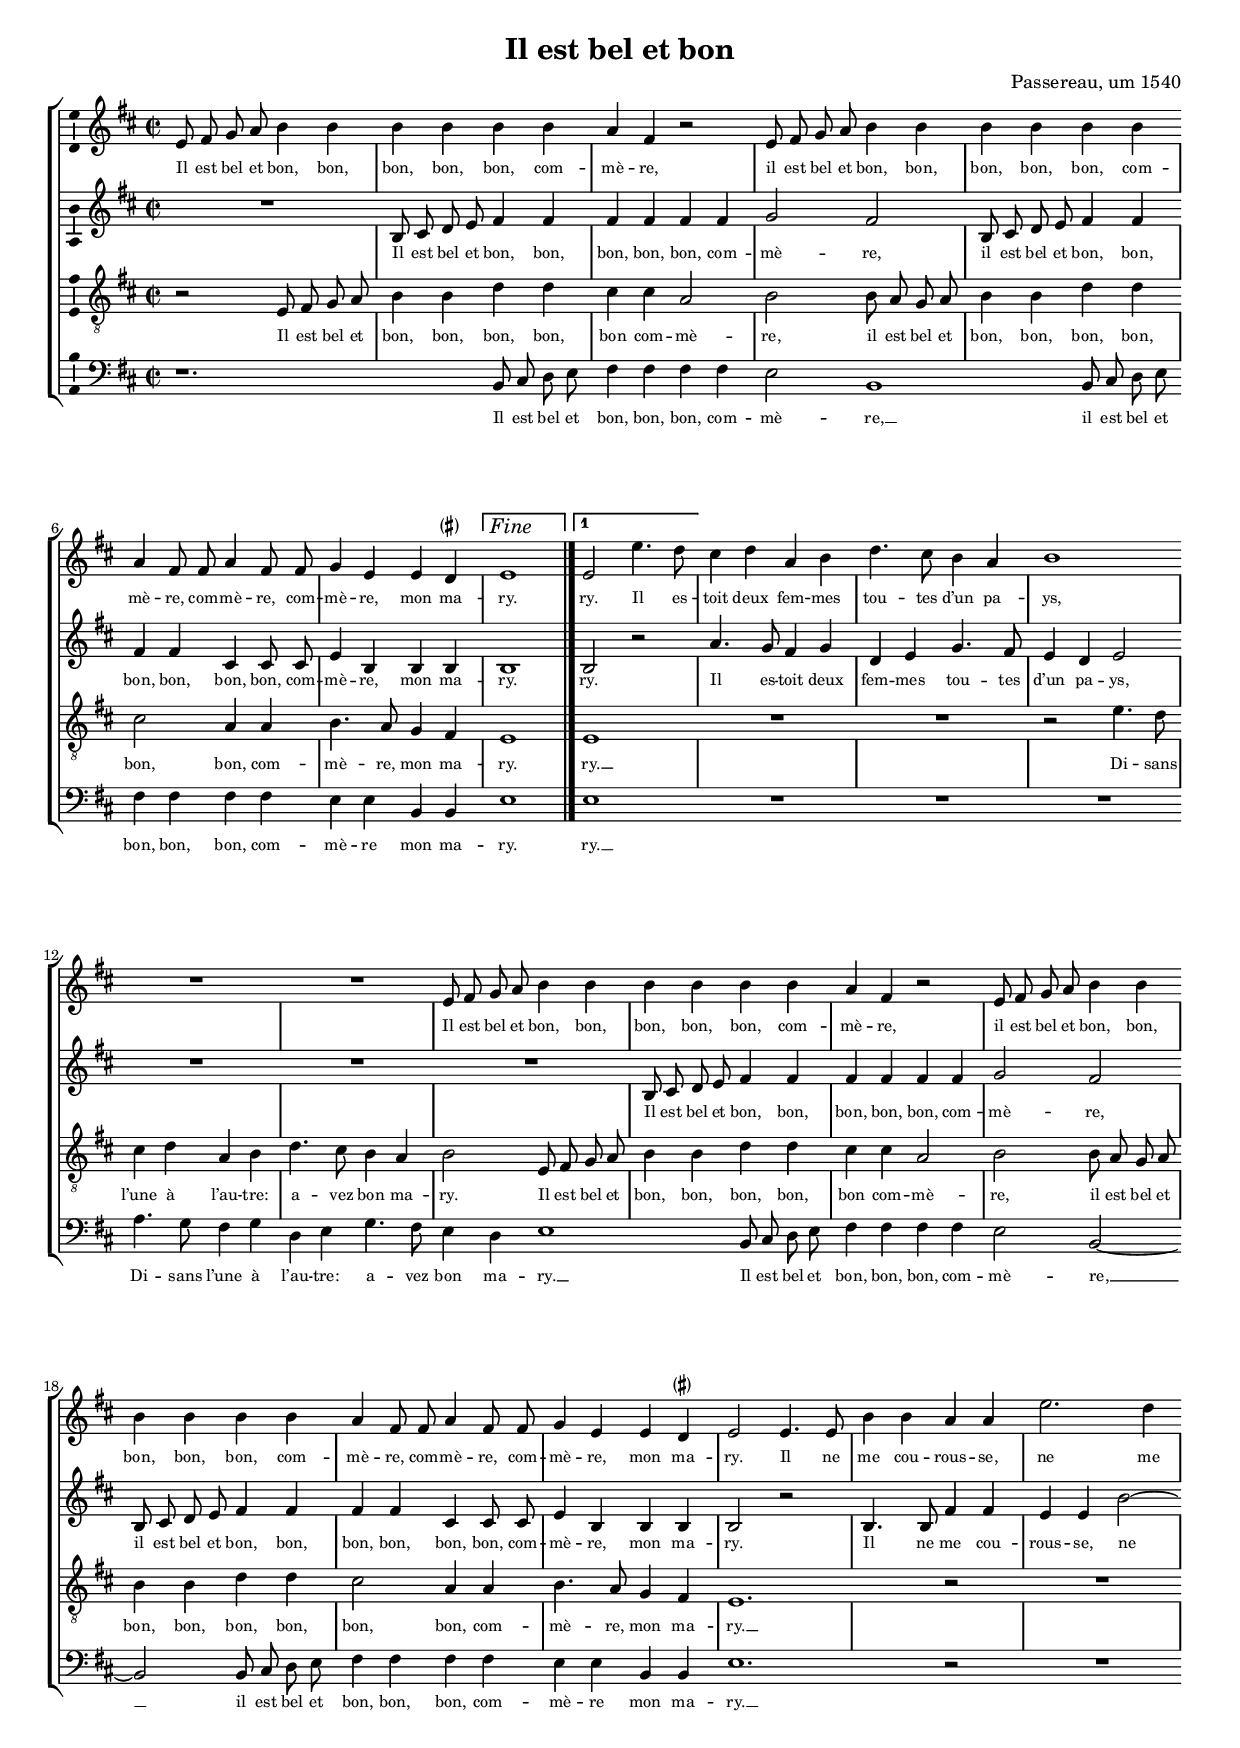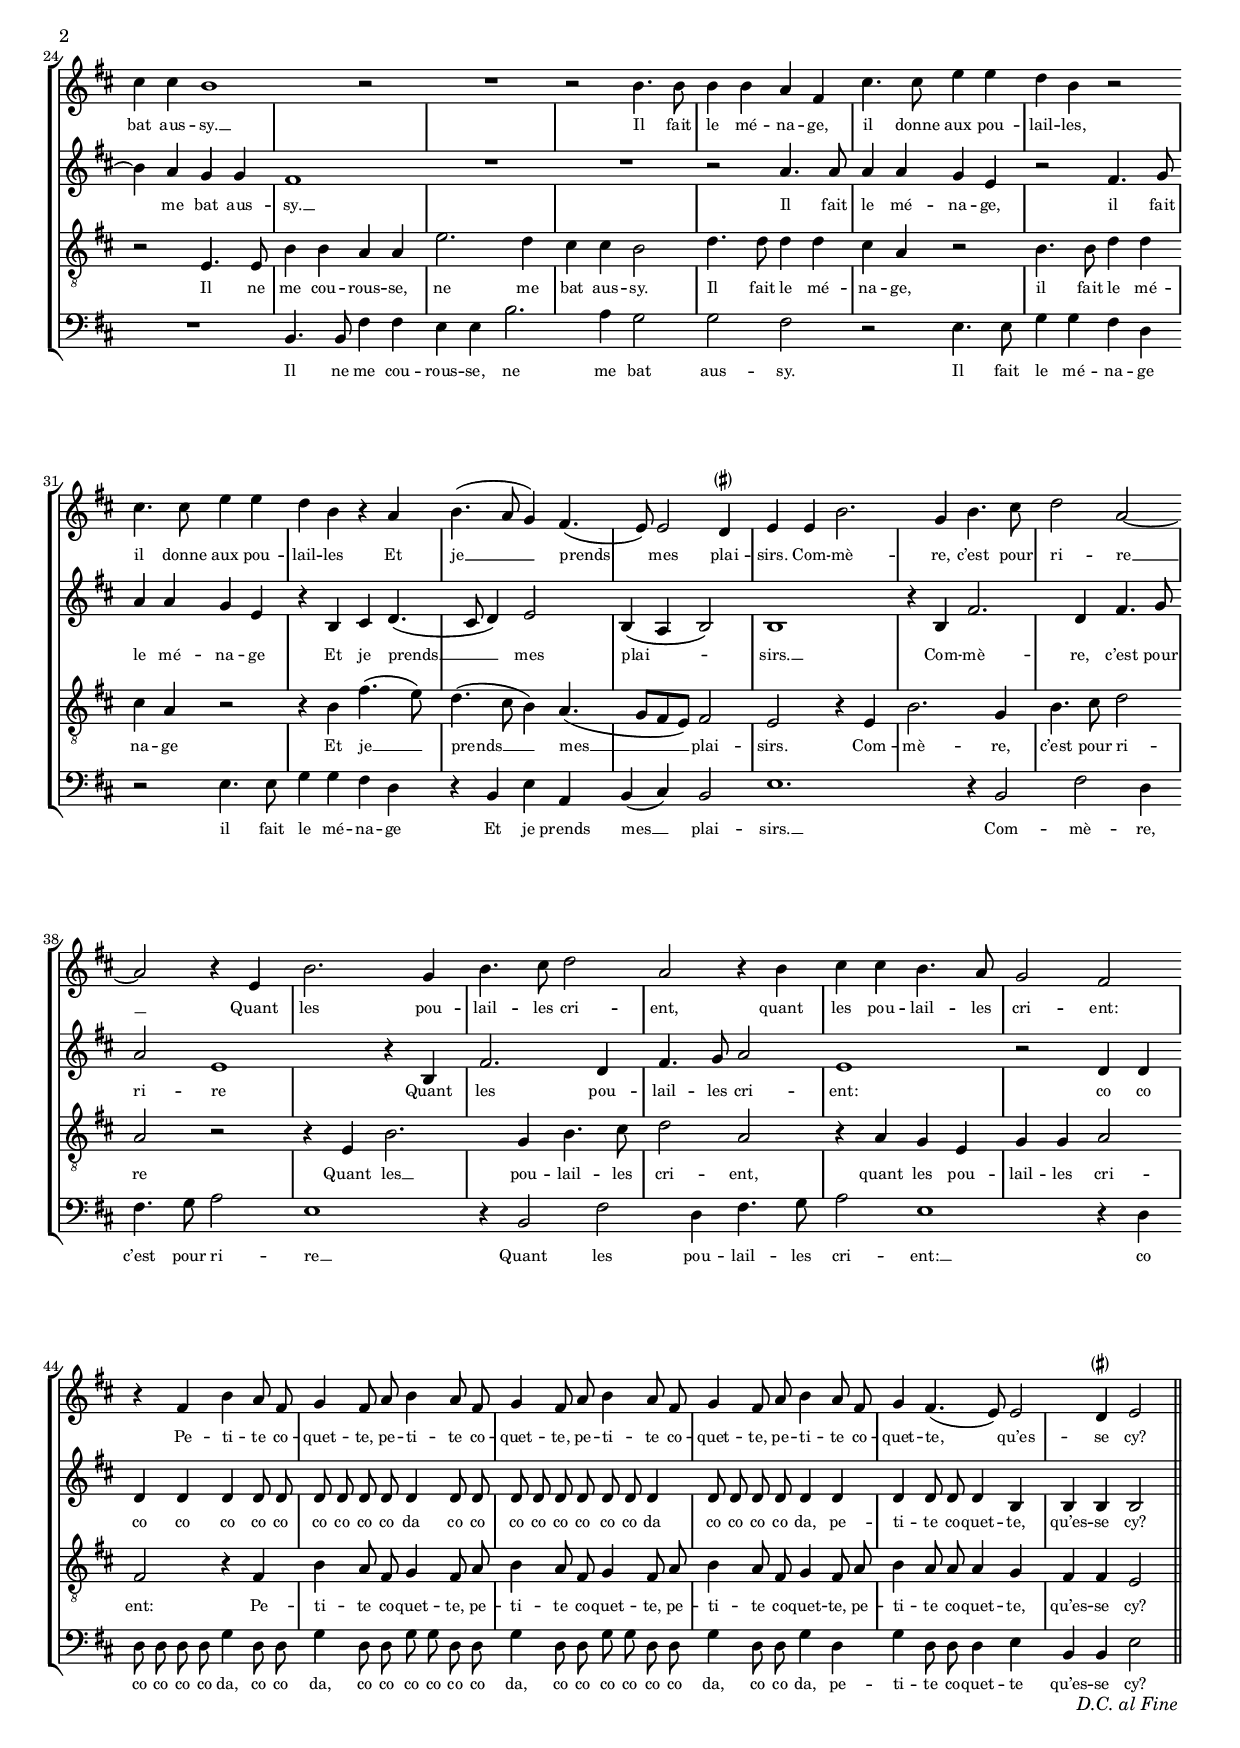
\version "2.19.82"

\header {
  title = "Il est bel et bon"
  composer = "Passereau, um 1540"
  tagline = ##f
}

#(set-global-staff-size 16)

\layout {
  \context {
    \Voice
    \consists "Ambitus_engraver" % TODO outside staff group bracket
  }
  \context {
    \Score
    \override NonMusicalPaperColumn.line-break-permission = ##f
    \override NonMusicalPaperColumn.page-break-permission = ##f
  }
  \context {
    \Lyrics
    \override LyricText.font-size = #-1
  }
}

\paper {
  ragged-last-bottom = ##f
  ragged-bottom = ##f
  indent = #0
}

mensurstriche = \hide Staff.BarLine

parenSharp = \markup { \small \concat { \musicglyph "accidentals.leftparen" \musicglyph "accidentals.sharp" \musicglyph "accidentals.rightparen" } }
Fine = \markup { \text \large \italic Fine }

%\transpose e es
\new StaffGroup \with {
  \hide Staff.BarLine
  \autoBeamOff
} <<
  \new Staff = "S" {
    \clef "violin"
    \key b \minor
    \time 2/2
    \relative e' {
      e8 fis g a b4 b |
      b b b b |
      a fis r2 |
      e8 fis g a b4 b |
      b b b b | \break
      a fis8 fis a4 fis8 fis |
      g4 e e d^\parenSharp |
      \set Score.repeatCommands = #`((volta ,Fine))
      e1 | \once \undo \hide StaffGroup.BarLine \bar "|."
      \set Score.currentBarNumber = #8
      \set Score.repeatCommands = #'((volta #f) (volta "1"))
      %\set Score.voltaSpannerDuration = #(ly:make-moment 2/4)
      e2 e'4. d8 |
      \set Score.repeatCommands = #'((volta #f))
      cis4 d a b |
      d4. cis8 b4 a |
      b1 | \break
      R1 |
      R1 |
      e,8 fis g a b4 b |
      b b b b |
      a fis r2 |
      e8 fis g a b4 b | \break
      b b b b |
      a fis8 fis a4 fis8 fis |
      g4 e e d^\parenSharp |
      e2 e4. e8 |
      b'4 b a a |
      e'2. d4 | \pageBreak
      cis cis b1
      r2 |
      R1 |
      r2 b4. b8 |
      b4 b a fis |
      cis'4. cis8 e4 e |
      d b r2 | \break
      cis4. cis8 e4 e |
      d b r a |
      b4.( a8 g4) fis4.(
      e8) e2 d4^\parenSharp |
      e e b'2.
      g4 b4. cis8 |
      d2 a~ | \break
      a r4 e |
      b'2. g4 |
      b4. cis8 d2 |
      a r4 b |
      cis cis b4. a8 |
      g2 fis | \break
      r4 fis b a8 fis |
      g4 fis8 a b4 a8 fis |
      g4 fis8 a b4 a8 fis |
      g4 fis8 a b4 a8 fis |
      g4 fis4.( e8) e2
      d4^\parenSharp e2 | \undo \hide StaffGroup.BarLine \bar "||"
    }
  } \addlyrics {
    Il est bel et bon, bon,
    bon, bon, bon, com --
    mè -- re,
    il est bel et bon, bon,
    bon, bon, bon, com --
    mè -- re, com -- mè -- re, com --
    mè -- re, mon ma --
    ry.
    ry. Il es --
    toit deux fem -- mes
    tou -- tes d’un pa --
    ys,
    Il est bel et bon, bon,
    bon, bon, bon, com --
    mè -- re,
    il est bel et bon, bon,
    bon, bon, bon, com --
    mè -- re, com -- mè -- re, com --
    mè -- re, mon ma --
    ry. Il ne
    me cou -- rous -- se,
    ne me
    bat aus -- sy. __
    Il fait
    le mé -- na -- ge,
    il donne aux pou --
    lail -- les,
    il donne aux pou --
    lail -- les Et
    je __ prends
    mes plai --
    sirs. Com -- mè --
    re, c’est pour
    ri -- re __
    Quant
    les pou --
    lail -- les cri --
    ent, quant
    les pou -- lail -- les
    cri -- ent:
    Pe -- ti -- te co --
    quet -- te, pe -- ti -- te co --
    quet -- te, pe -- ti -- te co --
    quet -- te, pe -- ti -- te co --
    quet -- te, qu’es --
    se cy?
  }
  \new Staff = "A" {
    \clef "violin"
    \key b \minor
    \time 2/2
    \relative b {
      R1 |
      b8 cis d e fis4 fis |
      fis fis fis fis |
      g2 fis |
      b,8 cis d e fis4 fis |
      fis fis cis cis8 cis |
      e4 b b b |
      b1 |
      b2 r2 |
      a'4. g8 fis4 g |
      d e g4. fis8 |
      e4 d e2 |
      R1 |
      R1 |
      R1 |
      b8 cis d e fis4 fis |
      fis fis fis fis |
      g2 fis |
      b,8 cis d e fis4 fis |
      fis fis cis cis8 cis |
      e4 b b b |
      b2 r2 |
      b4. b8 fis'4 fis |
      e e b'2~ |
      b4 a g g |
      fis1 |
      R1 |
      R1 |
      r2 a4. a8 |
      a4 a g e |
      r2 fis4. g8 |
      a4 a g e |
      r b cis d4.(
      cis8 d4) e2 |
      b4( a b2) |
      b1 |
      r4 b fis'2.
      d4 fis4. g8 |
      a2 e1
      r4 b |
      fis'2. d4 |
      fis4. g8 a2 |
      e1 |
      r2 d4 d |
      d d d d8 d |
      d d d d d4 d8 d |
      d d d d d d d4 |
      d8 d d d d4 d |
      d d8 d d4 b |
      b b b2 |
    }
  } \addlyrics {
    Il est bel et bon, bon,
    bon, bon, bon, com --
    mè -- re,
    il est bel et bon, bon,
    bon, bon, bon, bon, com --
    mè -- re, mon ma --
    ry.
    ry.
    Il es -- toit deux
    fem -- mes tou -- tes
    d’un pa -- ys,
    Il est bel et bon, bon,
    bon, bon, bon, com --
    mè -- re,
    il est bel et bon, bon,
    bon, bon, bon, bon, com --
    mè -- re, mon ma --
    ry.
    Il ne
    me cou -- rous -- se,
    ne me
    bat aus -- sy. __
    Il fait
    le mé -- na -- ge,
    il fait
    le mé -- na -- ge
    Et je prends __
    mes
    plai --
    sirs. __
    Com -- mè --
    re, c’est pour
    ri -- re
    Quant
    les pou --
    lail -- les cri --
    ent:
    co co
    co co co co co
    co co co co da co co
    co co co co co co da
    co co co co da, pe --
    ti -- te co -- quet -- te,
    qu’es -- se cy?
  }
  \new Staff = "T" {
    \clef "violin_8"
    \key b \minor
    \time 2/2
    \relative e {
      r2 e8 fis g a |
      b4 b d d |
      cis cis a2 |
      b2 b8 a g a |
      b4 b d d |
      cis2 a4 a |
      b4. a8 g4 fis |
      e1 |
      e1 |
      R1 |
      R1 |
      r2 e'4. d8 |
      cis4 d a b |
      d4. cis8 b4 a |
      b2 e,8 fis g a |
      b4 b d d |
      cis cis a2 |
      b2 b8 a g a |
      b4 b d d |
      cis2 a4 a |
      b4. a8 g4 fis |
      e1.
      r2 |
      R1 |
      r2 e4. e8 |
      b'4 b a a |
      e'2. d4 |
      cis cis b2 |
      d4. d8 d4 d |
      cis a r2 |
      b4. b8 d4 d |
      cis a r2 |
      r4 b fis'4.( e8) |
      d4.( cis8 b4) a4.(
      g8[ fis e]) fis2 |
      e r4 e |
      b'2. g4 |
      b4. cis8 d2 |
      a r |
      r4 e b'2.
      g4 b4. cis8 |
      d2 a |
      r4 a g e |
      g g a2 |
      fis r4 fis |
      b a8 fis g4 fis8 a |
      b4 a8 fis g4 fis8 a |
      b4 a8 fis g4 fis8 a |
      b4 a8 a a4 g |
      fis fis e2 |
    }
  } \addlyrics {
    Il est bel et
    bon, bon, bon, bon,
    bon com -- mè --
    re, il est bel et
    bon, bon, bon, bon,
    bon, bon, com --
    mè -- re, mon ma --
    ry.
    ry. __
    Di -- sans
    l’une à l’au -- tre:
    a -- vez bon ma --
    ry.
    Il est bel et
    bon, bon, bon, bon,
    bon com -- mè --
    re, il est bel et
    bon, bon, bon, bon,
    bon, bon, com --
    mè -- re, mon ma --
    ry. __
    Il ne
    me cou -- rous -- se,
    ne me
    bat aus -- sy.
    Il fait le mé --
    na -- ge,
    il fait le mé --
    na -- ge
    Et je __
    prends __ mes __
    plai --
    sirs. Com --
    mè -- re,
    c’est pour ri --
    re
    Quant les __
    pou -- lail -- les
    cri -- ent,
    quant les pou --
    lail -- les cri --
    ent: Pe --
    ti -- te co -- quet -- te, pe --
    ti -- te co -- quet -- te, pe --
    ti -- te co -- quet -- te, pe --
    ti -- te co -- quet -- te,
    qu’es -- se cy?
  }
  \new Staff = "B" {
    \clef "bass"
    \key b \minor
    \time 2/2
    \relative b, {
      r1. % TODO should be R, centered, but that doesn’t support dotted?
      b8 cis d e |
      fis4 fis fis fis |
      e2 b1
      b8 cis d e |
      fis4 fis fis fis |
      e e b b |
      e1 |
      e1 |
      R1 |
      R1 |
      R1 |
      a4. g8 fis4 g |
      d e g4. fis8 |
      e4 d e1
      b8 cis d e |
      fis4 fis fis fis |
      e2 b2~ |
      b2 b8 cis d e |
      fis4 fis fis fis |
      e e b b |
      e1.
      r2 |
      R1 |
      R1 |
      b4. b8 fis'4 fis |
      e e b'2.
      a4 g2 |
      g fis |
      r2 e4. e8 |
      g4 g fis d |
      r2 e4. e8 |
      g4 g fis d |
      r b e a, |
      b( cis) b2 |
      e1.
      r4 b2
      fis' d4 |
      fis4. g8 a2 |
      e1 |
      r4 b2 fis'
      d4 fis4. g8 |
      a2 e1
      r4 d |
      d8 d d d g4 d8 d |
      g4 d8 d g g d d |
      g4 d8 d g g d d |
      g4 d8 d g4 d |
      g d8 d d4 e |
      b b e2 |
      \tweak RehearsalMark.self-alignment-X #RIGHT
      \tweak RehearsalMark.direction #DOWN
      \mark \markup { \text \normalsize \italic "D.C. al Fine" }
    }
  } \addlyrics {
    Il est bel et
    bon, bon, bon, com --
    mè -- re, __ % TODO this and other extenders should be longer
    il est bel et
    bon, bon, bon, com --
    mè -- re mon ma --
    ry.
    ry. __
    Di -- sans l’une à
    l’au -- tre: a -- vez
    bon ma -- ry. __
    Il est bel et
    bon, bon, bon, com --
    mè -- re, __
    il est bel et
    bon, bon, bon, com --
    mè -- re mon ma --
    ry. __
    Il ne
    me cou -- rous -- se,
    ne me
    bat aus -- sy.
    Il fait
    le mé -- na -- ge
    il fait
    le mé -- na -- ge
    Et je prends
    mes __ plai --
    sirs. __
    Com --
    mè -- re,
    c’est pour ri --
    re __
    Quant les
    pou -- lail -- les
    cri -- ent: __
    co
    co co co co da, co co
    da, co co co co co co
    da, co co co co co co
    da, co co da, pe --
    ti -- te co -- quet -- te
    qu’es -- se cy?
  }
>>
